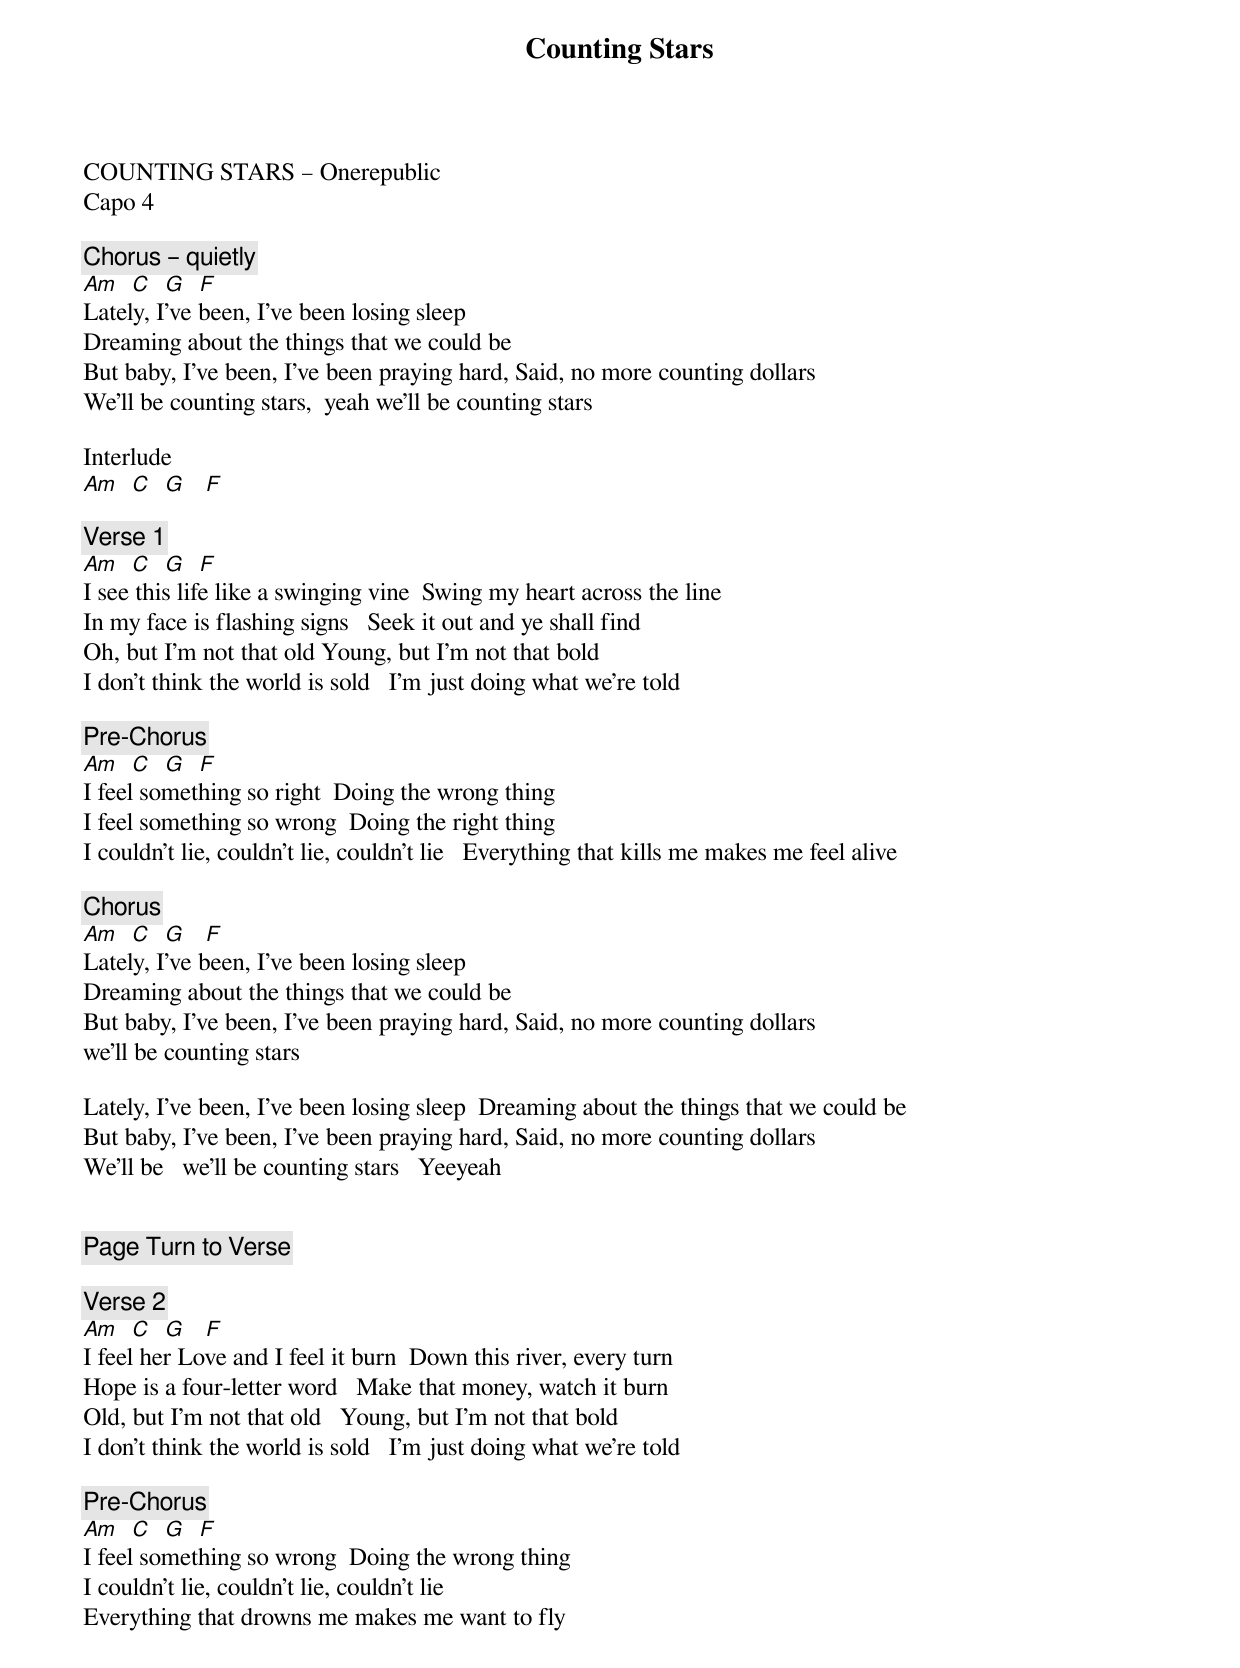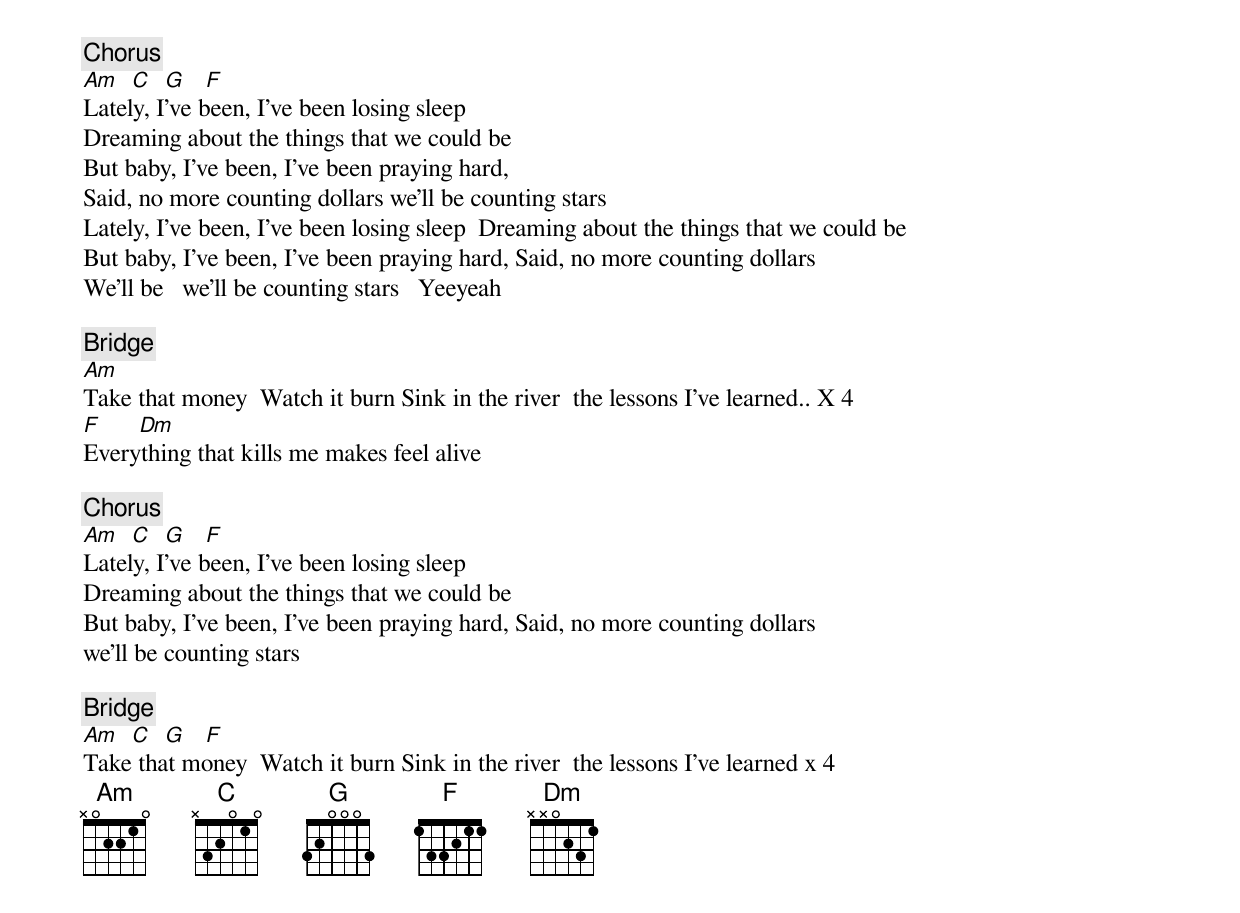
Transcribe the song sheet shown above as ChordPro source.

{title: Counting Stars}
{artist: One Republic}
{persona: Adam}
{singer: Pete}
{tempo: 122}
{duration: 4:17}
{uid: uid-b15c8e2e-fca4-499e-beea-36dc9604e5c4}
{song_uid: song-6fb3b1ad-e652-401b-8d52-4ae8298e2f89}



COUNTING STARS – Onerepublic
Capo 4

{comment: Chorus – quietly}
[Am]  [C]  [G]  [F]
Lately, I've been, I've been losing sleep
Dreaming about the things that we could be
But baby, I've been, I've been praying hard, Said, no more counting dollars
We'll be counting stars, 	yeah we'll be counting stars

Interlude
[Am]  [C]  [G]   [F]

{comment: Verse 1}
[Am]  [C]  [G]  [F]
I see this life like a swinging vine 	Swing my heart across the line
In my face is flashing signs 		Seek it out and ye shall find
Oh, but I'm not that old Young, but I'm not that bold
I don't think the world is sold 		I'm just doing what we're told

{comment: Pre-Chorus}
[Am]  [C]  [G]  [F]
I feel something so right 	Doing the wrong thing
I feel something so wrong 	Doing the right thing
I couldn’t lie, couldn’t lie, couldn’t lie   Everything that kills me makes me feel alive

{comment: Chorus}
[Am]  [C]  [G]   [F]
Lately, I've been, I've been losing sleep
Dreaming about the things that we could be
But baby, I've been, I've been praying hard, Said, no more counting dollars
we'll be counting stars

Lately, I've been, I've been losing sleep	 Dreaming about the things that we could be
But baby, I've been, I've been praying hard, Said, no more counting dollars
We'll be  	we'll be counting stars 		Yeeyeah


{comment: Page Turn to Verse}

{comment: Verse 2}
[Am]  [C]  [G]   [F]
I feel her Love and I feel it burn 	Down this river, every turn
Hope is a four-letter word 		Make that money, watch it burn
Old, but I'm not that old 		Young, but I'm not that bold
I don't think the world is sold 		I'm just doing what we're told

{comment: Pre-Chorus}
[Am]  [C]  [G]  [F]
I feel something so wrong 	Doing the wrong thing
I couldn’t lie, couldn’t lie, couldn’t lie
Everything that drowns me makes me want to fly

{comment: Chorus}
[Am]  [C]  [G]   [F]
Lately, I've been, I've been losing sleep
Dreaming about the things that we could be
But baby, I've been, I've been praying hard,
Said, no more counting dollars we'll be counting stars
Lately, I've been, I've been losing sleep	 Dreaming about the things that we could be
But baby, I've been, I've been praying hard, Said, no more counting dollars
We'll be  	we'll be counting stars 		Yeeyeah

{comment: Bridge}
[Am]
Take that money 	Watch it burn	Sink in the river  the lessons I’ve learned.. X 4
[F]    		[Dm]
Everything that kills me makes feel alive

{comment: Chorus}
[Am]  [C]  [G]   [F]
Lately, I've been, I've been losing sleep
Dreaming about the things that we could be
But baby, I've been, I've been praying hard, Said, no more counting dollars
we'll be counting stars

{comment: Bridge}
[Am]  [C]  [G]   [F]
Take that money 	Watch it burn	Sink in the river  the lessons I’ve learned x 4
